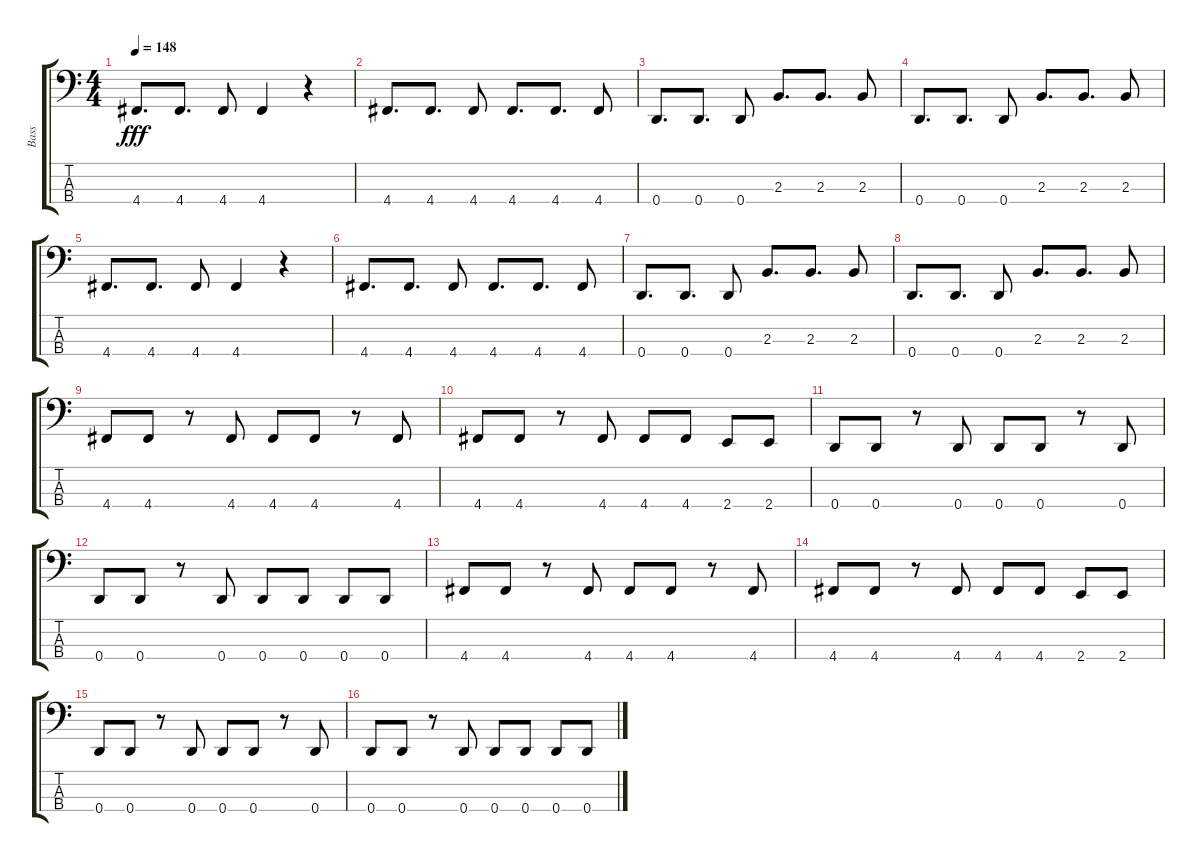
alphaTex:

\track ("Bass" "Bass") {instrument electricbassfinger}
\staff {score tabs}
\tuning (G2 D2 A1 D1) {hide}
\ts (4 4)
\tempo 148
\clef f4
\ks c
4.4.8{d dy fff} 4.4.8{d} 4.4.8 4.4.4 r.4 |
4.4.8{d} 4.4.8{d} 4.4.8 4.4.8{d} 4.4.8{d} 4.4.8 |
0.4.8{d} 0.4.8{d} 0.4.8 2.3.8{d} 2.3.8{d} 2.3.8 |
0.4.8{d} 0.4.8{d} 0.4.8 2.3.8{d} 2.3.8{d} 2.3.8 |
4.4.8{d} 4.4.8{d} 4.4.8 4.4.4 r.4 |
4.4.8{d} 4.4.8{d} 4.4.8 4.4.8{d} 4.4.8{d} 4.4.8 |
0.4.8{d} 0.4.8{d} 0.4.8 2.3.8{d} 2.3.8{d} 2.3.8 |
0.4.8{d} 0.4.8{d} 0.4.8 2.3.8{d} 2.3.8{d} 2.3.8 |
4.4.8 4.4.8 r.8 4.4.8 4.4.8 4.4.8 r.8 4.4.8 |
4.4.8 4.4.8 r.8 4.4.8 4.4.8 4.4.8 2.4.8 2.4.8 |
0.4.8 0.4.8 r.8 0.4.8 0.4.8 0.4.8 r.8 0.4.8 |
0.4.8 0.4.8 r.8 0.4.8 0.4.8 0.4.8 0.4.8 0.4.8 |
4.4.8 4.4.8 r.8 4.4.8 4.4.8 4.4.8 r.8 4.4.8 |
4.4.8 4.4.8 r.8 4.4.8 4.4.8 4.4.8 2.4.8 2.4.8 |
0.4.8 0.4.8 r.8 0.4.8 0.4.8 0.4.8 r.8 0.4.8 |
0.4.8 0.4.8 r.8 0.4.8 0.4.8 0.4.8 0.4.8 0.4.8
